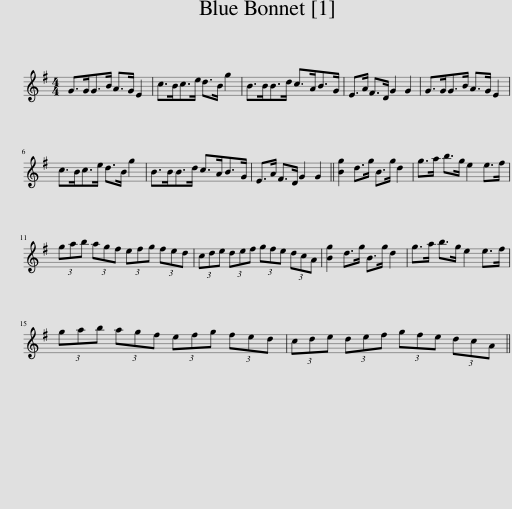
X:1
L:1/8
M:4/4
I:linebreak $
K:G
V:1 treble
V:1
 G>GG>B A>G E2 | c>Bc>e d>B g2 | B>BB>d c>AB>G | E>A F>D G2 G2 | G>GG>B A>G E2 |$ %5
 c>Bc>e d>B g2 | B>BB>d c>AB>G | E>A F>D G2 G2 || [Bg]2 d>g B>g d2 | g>a b>g e2 e>f |$ %10
 (3gab (3agf (3efg (3fed | (3cde (3def (3gfe (3dcA | [Bg]2 d>g B>g d2 | g>a b>g e2 e>f |$ (3gab (3agf (3efg (3fed | %15
 (3cde (3def (3gfe (3dcA || %16
